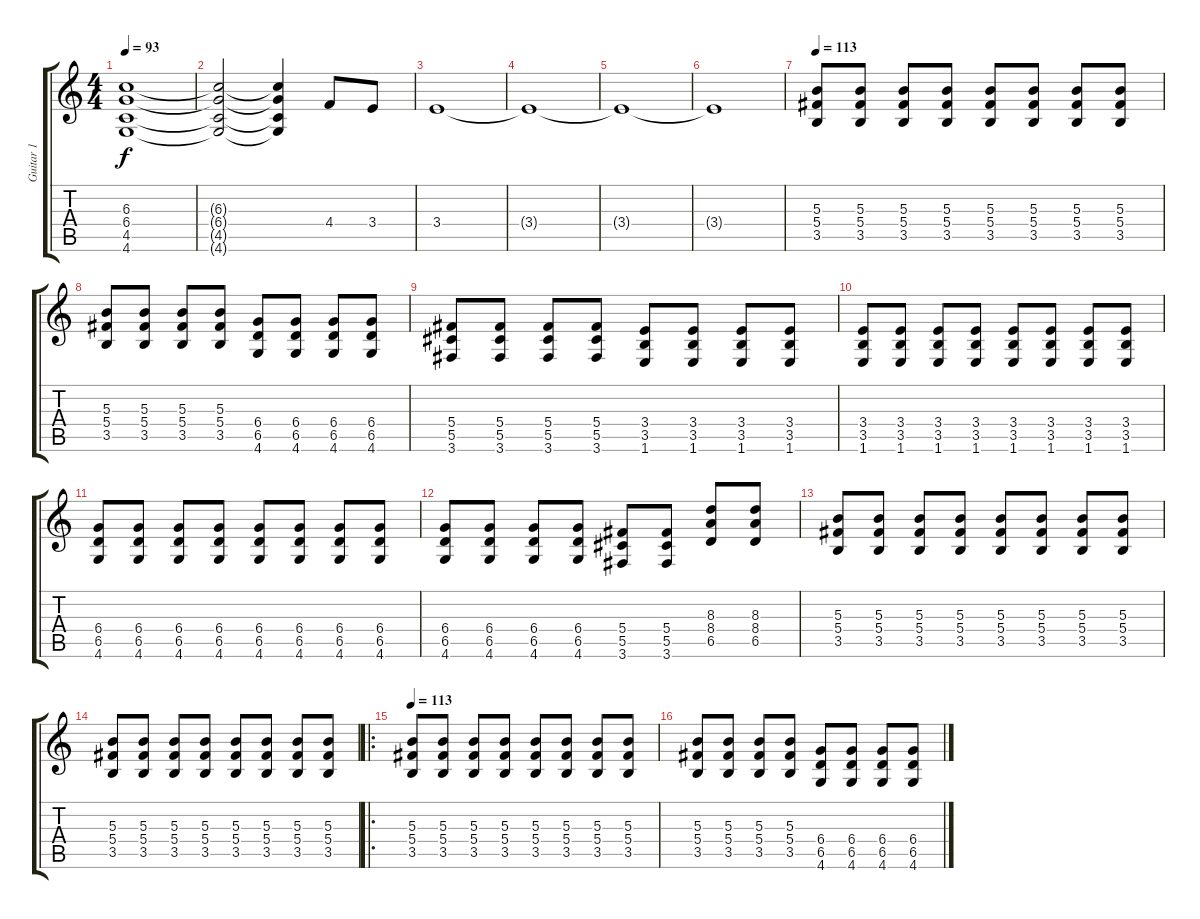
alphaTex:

\track ("Guitar 1" "Guitar 1") {instrument distortionguitar}
\staff {score tabs}
\tuning (Eb4 Bb3 Gb3 Db3 Ab2 Eb2) {hide}
\ts (4 4)
\tempo 93
\clef g2
\ks c
(6.3{t} 6.4{t} 4.5{t} 4.6{t}).1{dy f} |
(6.3{t} 6.4{t} 4.5{t} 4.6{t}).2 (6.3{t} 6.4{t} 4.5{t} 4.6{t}).4 4.4.8 3.4.8 |
3.4.1 |
3.4{t}.1 |
3.4{t}.1 |
3.4{t}.1 |
\tempo 113
(5.3 5.4 3.5).8 (5.3 5.4 3.5).8 (5.3 5.4 3.5).8 (5.3 5.4 3.5).8 (5.3 5.4 3.5).8 (5.3 5.4 3.5).8 (5.3 5.4 3.5).8 (5.3 5.4 3.5).8 |
(5.3 5.4 3.5).8 (5.3 5.4 3.5).8 (5.3 5.4 3.5).8 (5.3 5.4 3.5).8 (6.4 6.5 4.6).8 (6.4 6.5 4.6).8 (6.4 6.5 4.6).8 (6.4 6.5 4.6).8 |
(5.4 5.5 3.6).8 (5.4 5.5 3.6).8 (5.4 5.5 3.6).8 (5.4 5.5 3.6).8 (3.4 3.5 1.6).8 (3.4 3.5 1.6).8 (3.4 3.5 1.6).8 (3.4 3.5 1.6).8 |
(3.4 3.5 1.6).8 (3.4 3.5 1.6).8 (3.4 3.5 1.6).8 (3.4 3.5 1.6).8 (3.4 3.5 1.6).8 (3.4 3.5 1.6).8 (3.4 3.5 1.6).8 (3.4 3.5 1.6).8 |
(6.4 6.5 4.6).8 (6.4 6.5 4.6).8 (6.4 6.5 4.6).8 (6.4 6.5 4.6).8 (6.4 6.5 4.6).8 (6.4 6.5 4.6).8 (6.4 6.5 4.6).8 (6.4 6.5 4.6).8 |
(6.4 6.5 4.6).8 (6.4 6.5 4.6).8 (6.4 6.5 4.6).8 (6.4 6.5 4.6).8 (5.4 5.5 3.6).8 (5.4 5.5 3.6).8 (8.3 8.4 6.5).8 (8.3 8.4 6.5).8 |
(5.3 5.4 3.5).8 (5.3 5.4 3.5).8 (5.3 5.4 3.5).8 (5.3 5.4 3.5).8 (5.3 5.4 3.5).8 (5.3 5.4 3.5).8 (5.3 5.4 3.5).8 (5.3 5.4 3.5).8 |
(5.3 5.4 3.5).8 (5.3 5.4 3.5).8 (5.3 5.4 3.5).8 (5.3 5.4 3.5).8 (5.3 5.4 3.5).8 (5.3 5.4 3.5).8 (5.3 5.4 3.5).8 (5.3 5.4 3.5).8 |
\ro
\tempo 113
(5.3 5.4 3.5).8 (5.3 5.4 3.5).8 (5.3 5.4 3.5).8 (5.3 5.4 3.5).8 (5.3 5.4 3.5).8 (5.3 5.4 3.5).8 (5.3 5.4 3.5).8 (5.3 5.4 3.5).8 |
(5.3 5.4 3.5).8 (5.3 5.4 3.5).8 (5.3 5.4 3.5).8 (5.3 5.4 3.5).8 (6.4 6.5 4.6).8 (6.4 6.5 4.6).8 (6.4 6.5 4.6).8 (6.4 6.5 4.6).8
